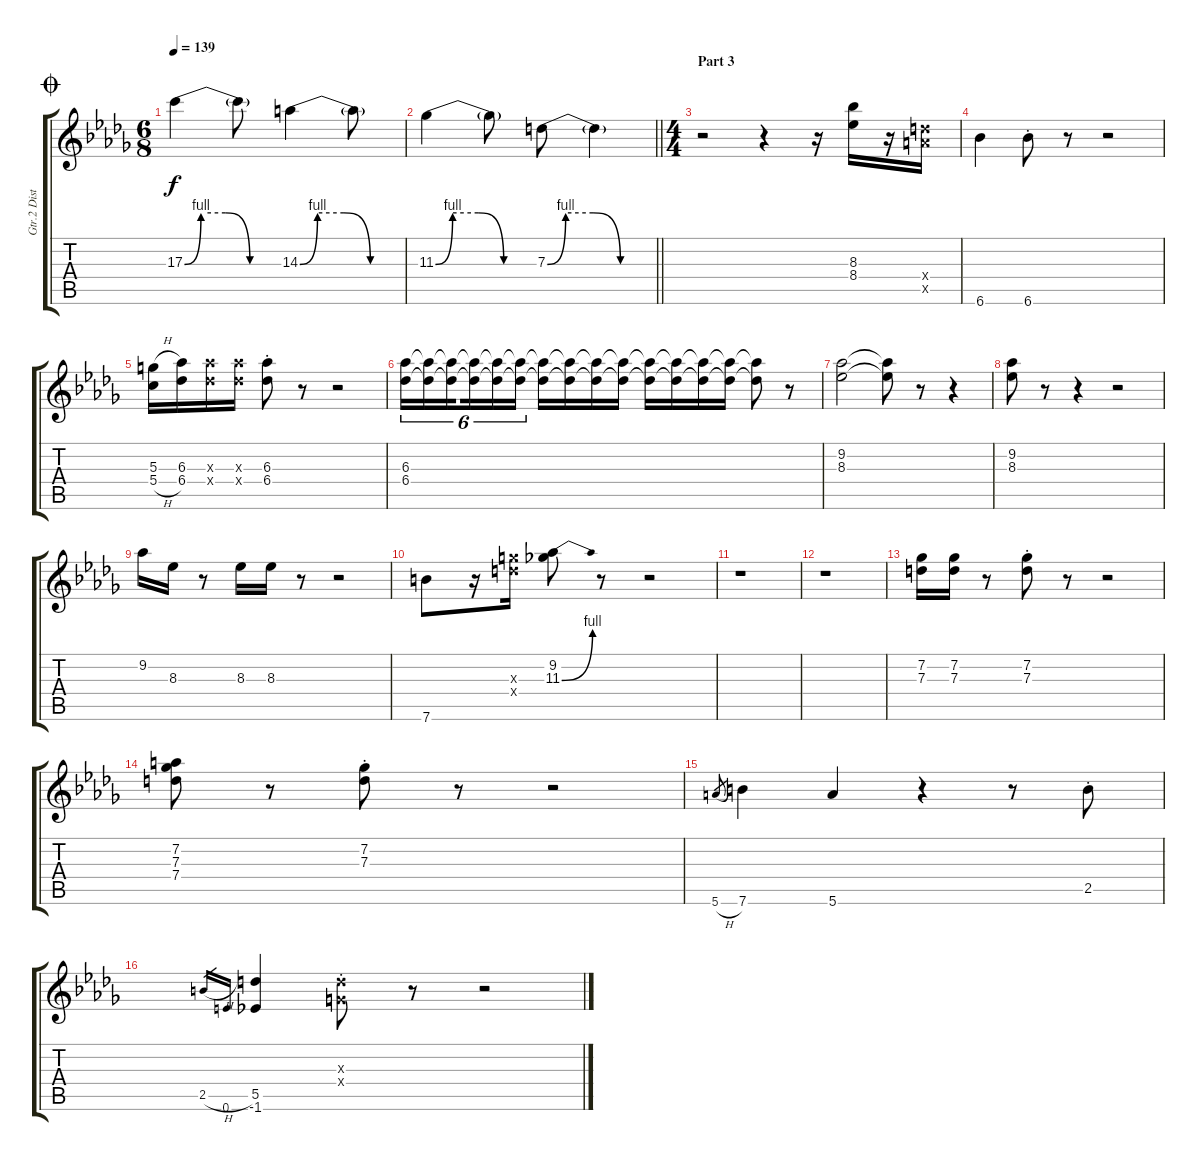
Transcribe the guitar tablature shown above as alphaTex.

\track ("Gtr.2 Distortion Gtr." "Gtr.2 Dist") {instrument distortionguitar}
\staff {score tabs}
\tuning (E4 B3 G3 D4 A3 E3) {hide}
\ts (6 8)
\jump coda
\tempo 139
\clef g2
\ks db
17.3{be (custom 0 0 10 4 25 4 40 0 60 0)}.4{dy f} 17.3{t}.8 14.3{be (custom 0 0 10 4 25 4 40 0 60 0)}.4 14.3{t}.8 |
\barLineRight lightlight
11.3{be (custom 0 0 10 4 25 4 40 0 60 0)}.4 11.3{t}.8 7.3{be (custom 0 0 10 4 25 4 40 0 60 0)}.8 7.3{t}.4 |
\ts (4 4)
\section ("" "Part 3")
r.2 r.4 r.16 (8.3 8.4).16 r.16 (0.4{x} 0.5{x}).16 |
6.6.4 6.6{st}.8 r.8 r.2 |
(5.3{h} 5.4{h}).16 (6.3 6.4).16 (6.3{x} 6.4{x}).16 (6.3{x} 6.4{x}).16 (6.3{st} 6.4{st}).8 r.8 r.2 |
(6.3 6.4).16{tu (6 4)} (6.3{t} 6.4{t}).16{tu (6 4)} (6.3{t} 6.4{t}).16{tu (6 4) beam splitsecondary} (6.3{t} 6.4{t}).16{tu (6 4)} (6.3{t} 6.4{t}).16{tu (6 4)} (6.3{t} 6.4{t}).16{tu (6 4)} (6.3{t} 6.4{t}).16 (6.3{t} 6.4{t}).16 (6.3{t} 6.4{t}).16 (6.3{t} 6.4{t}).16 (6.3{t} 6.4{t}).16 (6.3{t} 6.4{t}).16 (6.3{t} 6.4{t}).16 (6.3{t} 6.4{t}).16 (6.3{t} 6.4{t}).8 r.8 |
(9.2 8.3).2 (9.2{t} 8.3{t}).8 r.8 r.4 |
(9.2 8.3).8 r.8 r.4 r.2 |
9.2.16 8.3.16 r.8 8.3.16 8.3.16 r.8 r.2 |
7.6.8 r.16 (12.3{x} 0.4{x}).16 (9.2 11.3{be (bend 0 0 60 4)}).8 r.8 r.2 |
r.1 |
r.1 |
(7.2 7.3).16 (7.2 7.3).16 r.8 (7.2{st} 7.3{st}).8 r.8 r.2 |
(7.2 7.3 7.4).8 r.8 (7.2{st} 7.3{st}).8 r.8 r.2 |
5.6{h}.8{gr} 7.6.4 5.6.4 r.4 r.8 2.5{st}.8 |
2.5{h}.16{gr} 0.6.16{gr} (5.5 -1.6).4 (0.3{st x} 0.4{st x}).8 r.8 r.2
